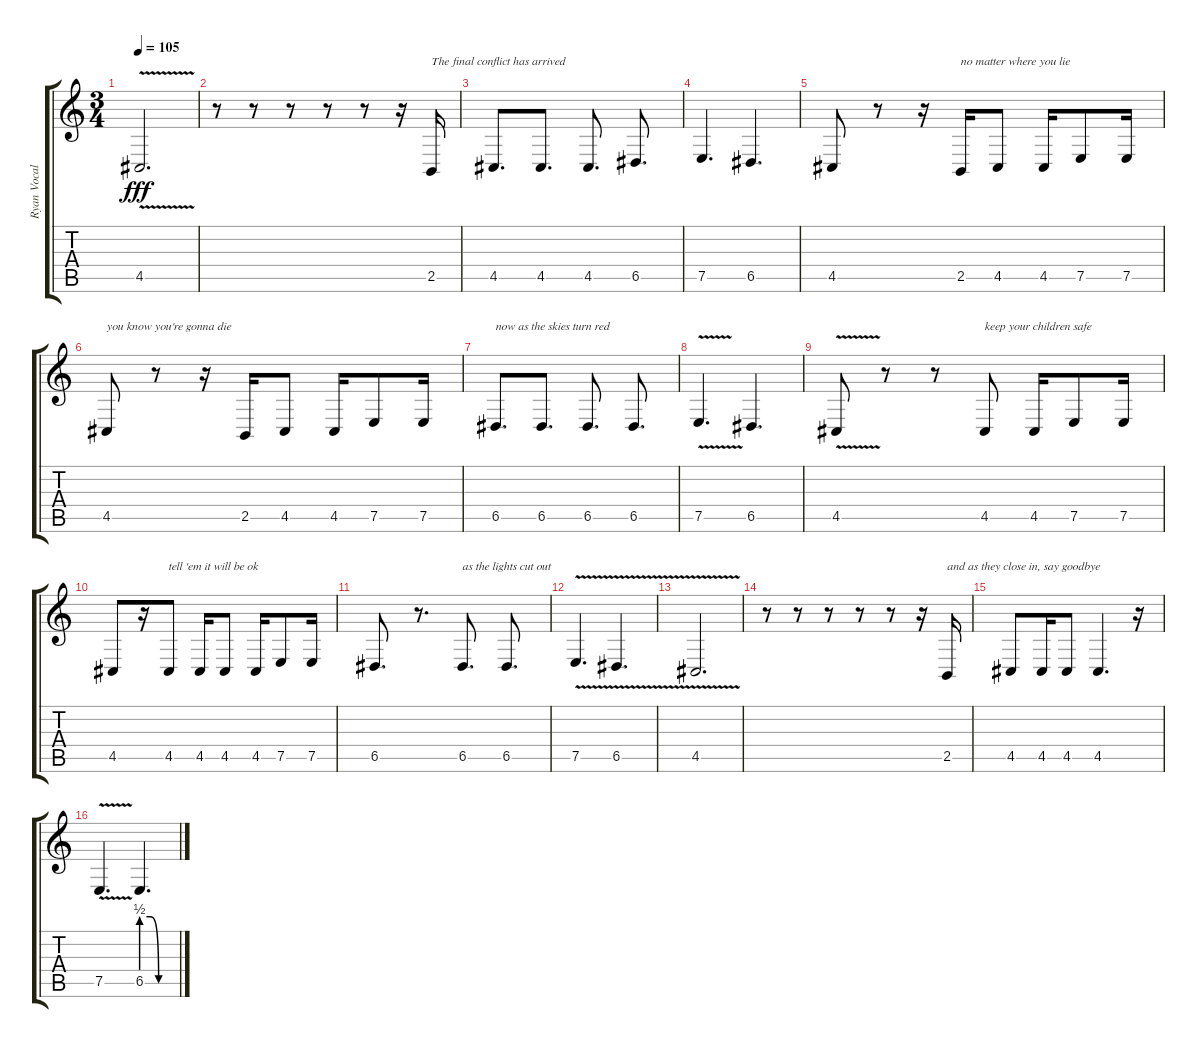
\track ("Ryan Vocals" "Ryan Vocal") {instrument lead1square}
\staff {score tabs}
\tuning (E4 B3 G3 D3 A2 E2) {hide}
\ts (3 4)
\tempo 105
\clef g2
\ks c
4.5{v}.2{d dy fff} |
r.8 r.8 r.8 r.8 r.8 r.16 2.5.16{txt "The final conflict has arrived"} |
4.5.8{d} 4.5.8{d} 4.5.8{d} 6.5.8{d} |
7.5.4{d} 6.5.4{d} |
4.5.8 r.8 r.16 2.5.16{txt "no matter where you lie"} 4.5.8 4.5.16 7.5.8 7.5.16 |
4.5.8{txt "you know you're gonna die"} r.8 r.16 2.5.16 4.5.8 4.5.16 7.5.8 7.5.16 |
6.5.8{d txt "now as the skies turn red"} 6.5.8{d} 6.5.8{d} 6.5.8{d} |
7.5{v}.4{d} 6.5.4{d} |
4.5{v}.8 r.8 r.8 4.5.8{txt "keep your children safe"} 4.5.16 7.5.8 7.5.16 |
4.5.8 r.16 4.5.8{txt "tell 'em it will be ok"} 4.5.16 4.5.8 4.5.16 7.5.8 7.5.16 |
6.5.8{d} r.8{d} 6.5.8{d txt "as the lights cut out"} 6.5.8{d} |
7.5{v}.4{d} 6.5{v}.4{d} |
4.5{v}.2{d} |
r.8 r.8 r.8 r.8 r.8 r.16 2.5.16{txt "and as they close in, say goodbye"} |
4.5.8 4.5.16 4.5.8 4.5.4{d} r.16 |
7.5{v}.4{d} 6.5{be (custom 0 2 15 2 30 0 60 0)}.4{d}
